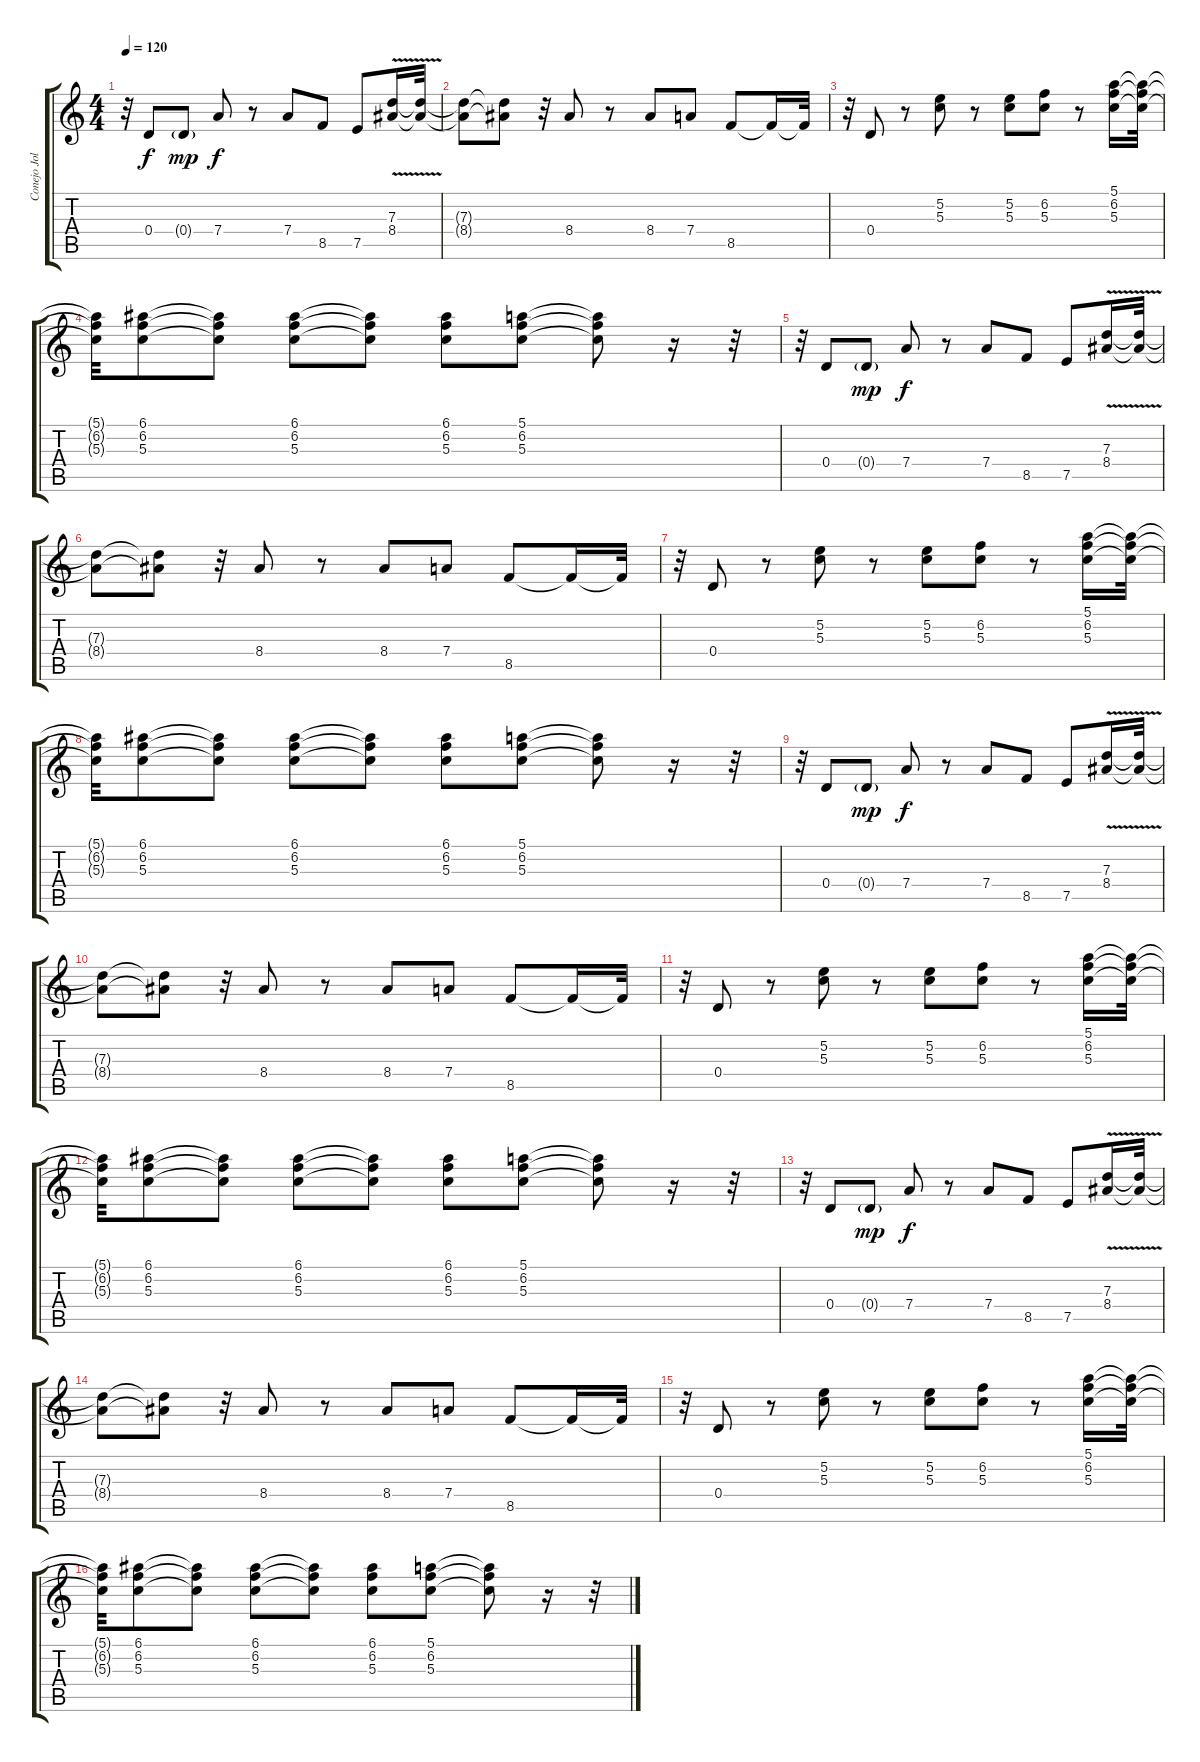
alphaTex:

\track ("Conejo Jolivet" "Conejo Jol") {instrument electricguitarclean}
\staff {score tabs}
\tuning (E4 B3 G3 D3 A2 E2) {hide}
\ts (4 4)
\tempo 120
\clef g2
\ks c
r.32{dy f instrument electricguitarclean} 0.4.8 0.4{g}.8{dy mp} 7.4.8{dy f} r.8 7.4.8 8.5.8 7.5.8 (7.3{v} 8.4{v}).16 (7.3{t} 8.4{t}).32 |
(7.3{t} 8.4{t}).8 (7.3{t} 8.4{t}).8 r.32 8.4.8 r.8 8.4.8 7.4.8 8.5.8 8.5{t}.16 8.5{t}.32 |
r.32 0.4.8 r.8 (5.2 5.3).8 r.8 (5.2 5.3).8 (6.2 5.3).8 r.8 (5.1 6.2 5.3).16 (5.1{t} 6.2{t} 5.3{t}).32 |
(5.1{t} 6.2{t} 5.3{t}).32 (6.1 6.2 5.3).8 (6.1{t} 6.2{t} 5.3{t}).8 (6.1 6.2 5.3).8 (6.1{t} 6.2{t} 5.3{t}).8 (6.1 6.2 5.3).8 (5.1 6.2 5.3).8 (5.1{t} 6.2{t} 5.3{t}).8 r.16 r.32 |
r.32 0.4.8 0.4{g}.8{dy mp} 7.4.8{dy f} r.8 7.4.8 8.5.8 7.5.8 (7.3{v} 8.4{v}).16 (7.3{t} 8.4{t}).32 |
(7.3{t} 8.4{t}).8 (7.3{t} 8.4{t}).8 r.32 8.4.8 r.8 8.4.8 7.4.8 8.5.8 8.5{t}.16 8.5{t}.32 |
r.32 0.4.8 r.8 (5.2 5.3).8 r.8 (5.2 5.3).8 (6.2 5.3).8 r.8 (5.1 6.2 5.3).16 (5.1{t} 6.2{t} 5.3{t}).32 |
(5.1{t} 6.2{t} 5.3{t}).32 (6.1 6.2 5.3).8 (6.1{t} 6.2{t} 5.3{t}).8 (6.1 6.2 5.3).8 (6.1{t} 6.2{t} 5.3{t}).8 (6.1 6.2 5.3).8 (5.1 6.2 5.3).8 (5.1{t} 6.2{t} 5.3{t}).8 r.16 r.32 |
r.32 0.4.8 0.4{g}.8{dy mp} 7.4.8{dy f} r.8 7.4.8 8.5.8 7.5.8 (7.3{v} 8.4{v}).16 (7.3{t} 8.4{t}).32 |
(7.3{t} 8.4{t}).8 (7.3{t} 8.4{t}).8 r.32 8.4.8 r.8 8.4.8 7.4.8 8.5.8 8.5{t}.16 8.5{t}.32 |
r.32 0.4.8 r.8 (5.2 5.3).8 r.8 (5.2 5.3).8 (6.2 5.3).8 r.8 (5.1 6.2 5.3).16 (5.1{t} 6.2{t} 5.3{t}).32 |
(5.1{t} 6.2{t} 5.3{t}).32 (6.1 6.2 5.3).8 (6.1{t} 6.2{t} 5.3{t}).8 (6.1 6.2 5.3).8 (6.1{t} 6.2{t} 5.3{t}).8 (6.1 6.2 5.3).8 (5.1 6.2 5.3).8 (5.1{t} 6.2{t} 5.3{t}).8 r.16 r.32 |
r.32 0.4.8 0.4{g}.8{dy mp} 7.4.8{dy f} r.8 7.4.8 8.5.8 7.5.8 (7.3{v} 8.4{v}).16 (7.3{t} 8.4{t}).32 |
(7.3{t} 8.4{t}).8 (7.3{t} 8.4{t}).8 r.32 8.4.8 r.8 8.4.8 7.4.8 8.5.8 8.5{t}.16 8.5{t}.32 |
r.32 0.4.8 r.8 (5.2 5.3).8 r.8 (5.2 5.3).8 (6.2 5.3).8 r.8 (5.1 6.2 5.3).16 (5.1{t} 6.2{t} 5.3{t}).32 |
(5.1{t} 6.2{t} 5.3{t}).32 (6.1 6.2 5.3).8 (6.1{t} 6.2{t} 5.3{t}).8 (6.1 6.2 5.3).8 (6.1{t} 6.2{t} 5.3{t}).8 (6.1 6.2 5.3).8 (5.1 6.2 5.3).8 (5.1{t} 6.2{t} 5.3{t}).8 r.16 r.32
